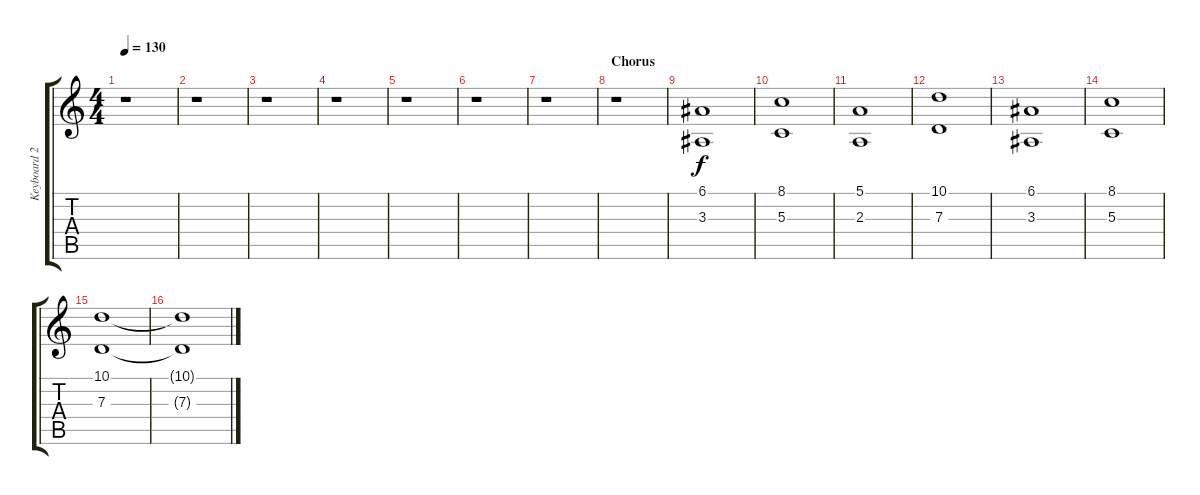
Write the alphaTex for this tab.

\track ("Keyboard 2" "Keyboard 2") {instrument stringensemble1}
\staff {score tabs}
\tuning (E4 B3 G3 D3 A2 E2) {hide}
\ts (4 4)
\tempo 130
\clef g2
\ks c
r.1{dy f} |
r.1 |
r.1 |
r.1 |
r.1 |
r.1 |
r.1 |
\section ("" "Chorus")
r.1 |
(6.1 3.3).1 |
(8.1 5.3).1 |
(5.1 2.3).1 |
(10.1 7.3).1 |
(6.1 3.3).1 |
(8.1 5.3).1 |
(10.1 7.3).1 |
(10.1{t} 7.3{t}).1
